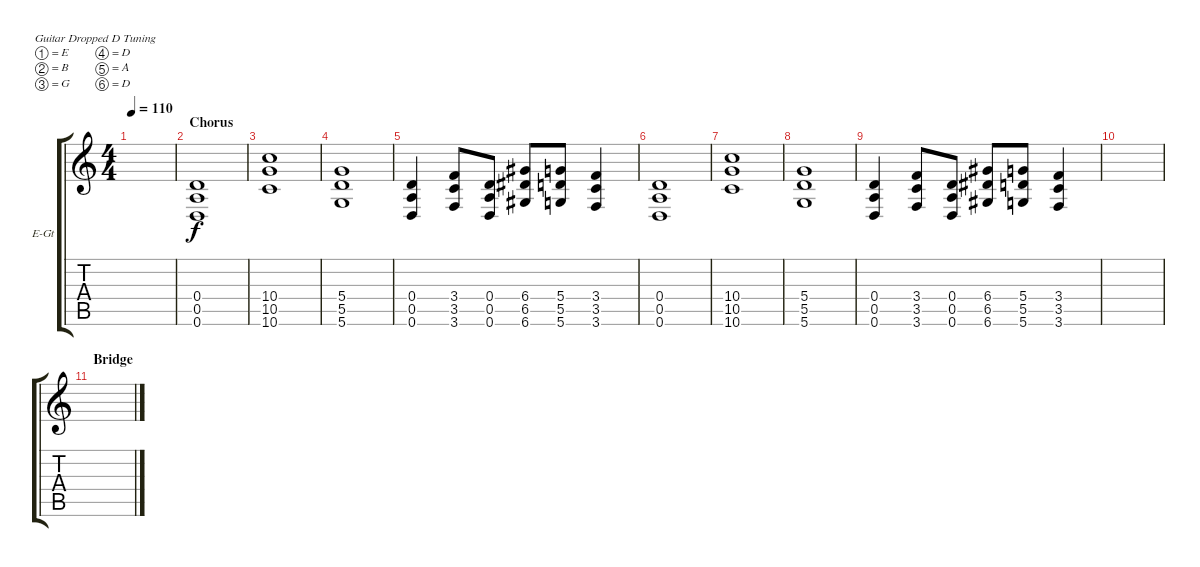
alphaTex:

\bracketExtendMode groupsimilarinstruments
\firstSystemTrackNameOrientation horizontal
\otherSystemsTrackNameOrientation horizontal
\track ("Electric Guitar 1" "E-Gt") {instrument distortionguitar}
\staff {score tabs}
\tuning (E4 B3 G3 D3 A2 D2)
\ts (4 4)
\tempo 110
\clef g2
\ks c
|
\section ("" "Chorus")
(0.6 0.5 0.4).1 |
(10.6 10.5 10.4).1 |
(5.6 5.5 5.4).1 |
(0.6 0.5 0.4).4 (3.6 3.5 3.4).8 (0.6 0.4 0.5).8 (6.6 6.4 6.5).8 (5.6 5.5 5.4).8 (3.6 3.4 3.5).4 |
(0.6 0.5 0.4).1 |
(10.6 10.5 10.4).1 |
(5.6 5.5 5.4).1 |
(0.6 0.5 0.4).4 (3.6 3.5 3.4).8 (0.6 0.4 0.5).8 (6.6 6.4 6.5).8 (5.6 5.5 5.4).8 (3.6 3.4 3.5).4 |
|
\section ("" "Bridge")
